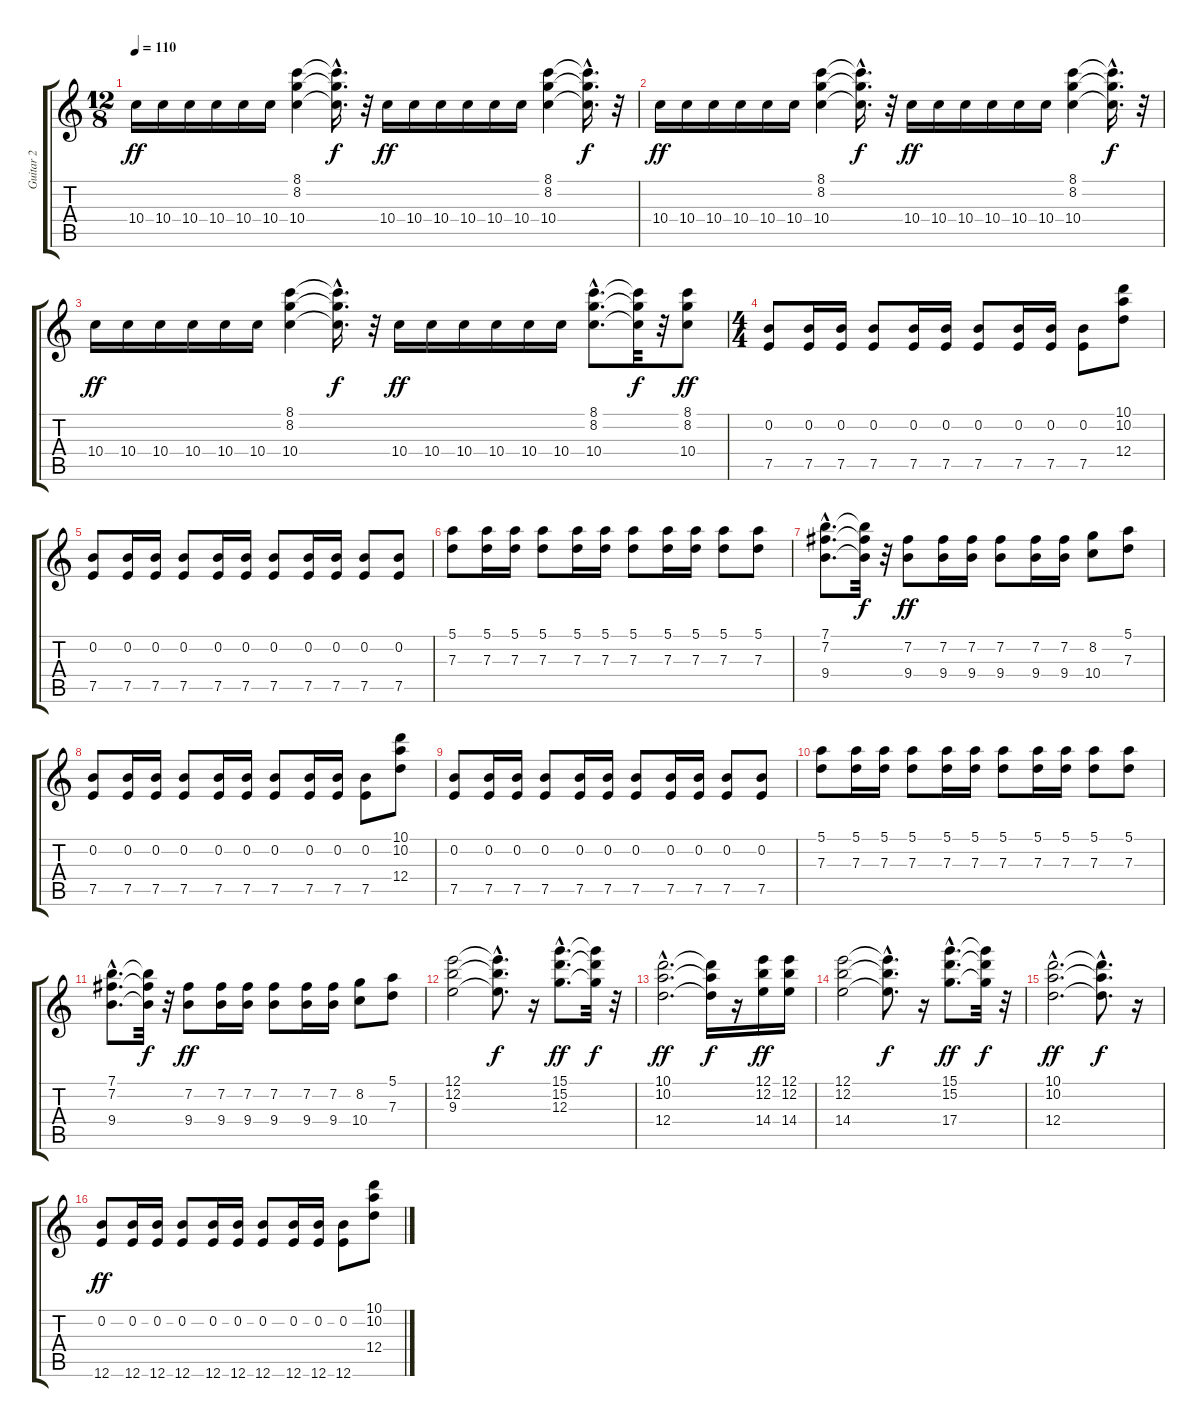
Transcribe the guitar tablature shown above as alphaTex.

\track ("Guitar 2" "Guitar 2") {instrument distortionguitar}
\staff {score tabs}
\tuning (E4 B3 G3 D3 A2 E2) {hide}
\ts (12 8)
\tempo 110
\clef g2
\ks c
10.4.16{dy ff} 10.4.16 10.4.16 10.4.16 10.4.16 10.4.16 (8.1 8.2 10.4).4 (8.1{hac t} 8.2{hac t} 10.4{hac t}).16{d dy f} r.32 10.4.16{dy ff} 10.4.16 10.4.16 10.4.16 10.4.16 10.4.16 (8.1 8.2 10.4).4 (8.1{hac t} 8.2{hac t} 10.4{hac t}).16{d dy f} r.32 |
10.4.16{dy ff} 10.4.16 10.4.16 10.4.16 10.4.16 10.4.16 (8.1 8.2 10.4).4 (8.1{hac t} 8.2{hac t} 10.4{hac t}).16{d dy f} r.32 10.4.16{dy ff} 10.4.16 10.4.16 10.4.16 10.4.16 10.4.16 (8.1 8.2 10.4).4 (8.1{hac t} 8.2{hac t} 10.4{hac t}).16{d dy f} r.32 |
10.4.16{dy ff} 10.4.16 10.4.16 10.4.16 10.4.16 10.4.16 (8.1 8.2 10.4).4 (8.1{hac t} 8.2{hac t} 10.4{hac t}).16{d dy f} r.32 10.4.16{dy ff} 10.4.16 10.4.16 10.4.16 10.4.16 10.4.16 (8.1{hac} 8.2{hac} 10.4{hac}).8{d} (8.1{t} 8.2{t} 10.4{t}).32{dy f} r.32 (8.1 8.2 10.4).8{dy ff} |
\ts (4 4)
(0.2 7.5).8 (0.2 7.5).16 (0.2 7.5).16 (0.2 7.5).8 (0.2 7.5).16 (0.2 7.5).16 (0.2 7.5).8 (0.2 7.5).16 (0.2 7.5).16 (0.2 7.5).8 (10.1 10.2 12.4).8 |
(0.2 7.5).8 (0.2 7.5).16 (0.2 7.5).16 (0.2 7.5).8 (0.2 7.5).16 (0.2 7.5).16 (0.2 7.5).8 (0.2 7.5).16 (0.2 7.5).16 (0.2 7.5).8 (0.2 7.5).8 |
(5.1 7.3).8 (5.1 7.3).16 (5.1 7.3).16 (5.1 7.3).8 (5.1 7.3).16 (5.1 7.3).16 (5.1 7.3).8 (5.1 7.3).16 (5.1 7.3).16 (5.1 7.3).8 (5.1 7.3).8 |
(7.1{hac} 7.2{hac} 9.4{hac}).8{d} (7.1{t} 7.2{t} 9.4{t}).32{dy f} r.32 (7.2 9.4).8{dy ff} (7.2 9.4).16 (7.2 9.4).16 (7.2 9.4).8 (7.2 9.4).16 (7.2 9.4).16 (8.2 10.4).8 (5.1 7.3).8 |
(0.2 7.5).8 (0.2 7.5).16 (0.2 7.5).16 (0.2 7.5).8 (0.2 7.5).16 (0.2 7.5).16 (0.2 7.5).8 (0.2 7.5).16 (0.2 7.5).16 (0.2 7.5).8 (10.1 10.2 12.4).8 |
(0.2 7.5).8 (0.2 7.5).16 (0.2 7.5).16 (0.2 7.5).8 (0.2 7.5).16 (0.2 7.5).16 (0.2 7.5).8 (0.2 7.5).16 (0.2 7.5).16 (0.2 7.5).8 (0.2 7.5).8 |
(5.1 7.3).8 (5.1 7.3).16 (5.1 7.3).16 (5.1 7.3).8 (5.1 7.3).16 (5.1 7.3).16 (5.1 7.3).8 (5.1 7.3).16 (5.1 7.3).16 (5.1 7.3).8 (5.1 7.3).8 |
(7.1{hac} 7.2{hac} 9.4{hac}).8{d} (7.1{t} 7.2{t} 9.4{t}).32{dy f} r.32 (7.2 9.4).8{dy ff} (7.2 9.4).16 (7.2 9.4).16 (7.2 9.4).8 (7.2 9.4).16 (7.2 9.4).16 (8.2 10.4).8 (5.1 7.3).8 |
(12.1 12.2 9.3).2 (12.1{hac t} 12.2{hac t} 9.3{hac t}).8{d dy f} r.16 (15.1{hac} 15.2{hac} 12.3{hac}).8{d dy ff} (15.1{t} 15.2{t} 12.3{t}).32{dy f} r.32 |
(10.1{hac} 10.2{hac} 12.4{hac}).2{d dy ff} (10.1{t} 10.2{t} 12.4{t}).16{dy f} r.16 (12.1 12.2 14.4).16{dy ff} (12.1 12.2 14.4).16 |
(12.1 12.2 14.4).2 (12.1{hac t} 12.2{hac t} 14.4{hac t}).8{d dy f} r.16 (15.1{hac} 15.2{hac} 17.4{hac}).8{d dy ff} (15.1{t} 15.2{t} 17.4{t}).32{dy f} r.32 |
(10.1{hac} 10.2{hac} 12.4{hac}).2{d dy ff} (10.1{hac t} 10.2{hac t} 12.4{hac t}).8{d dy f} r.16 |
(0.2 12.6).8{dy ff} (0.2 12.6).16 (0.2 12.6).16 (0.2 12.6).8 (0.2 12.6).16 (0.2 12.6).16 (0.2 12.6).8 (0.2 12.6).16 (0.2 12.6).16 (0.2 12.6).8 (10.1 10.2 12.4).8
